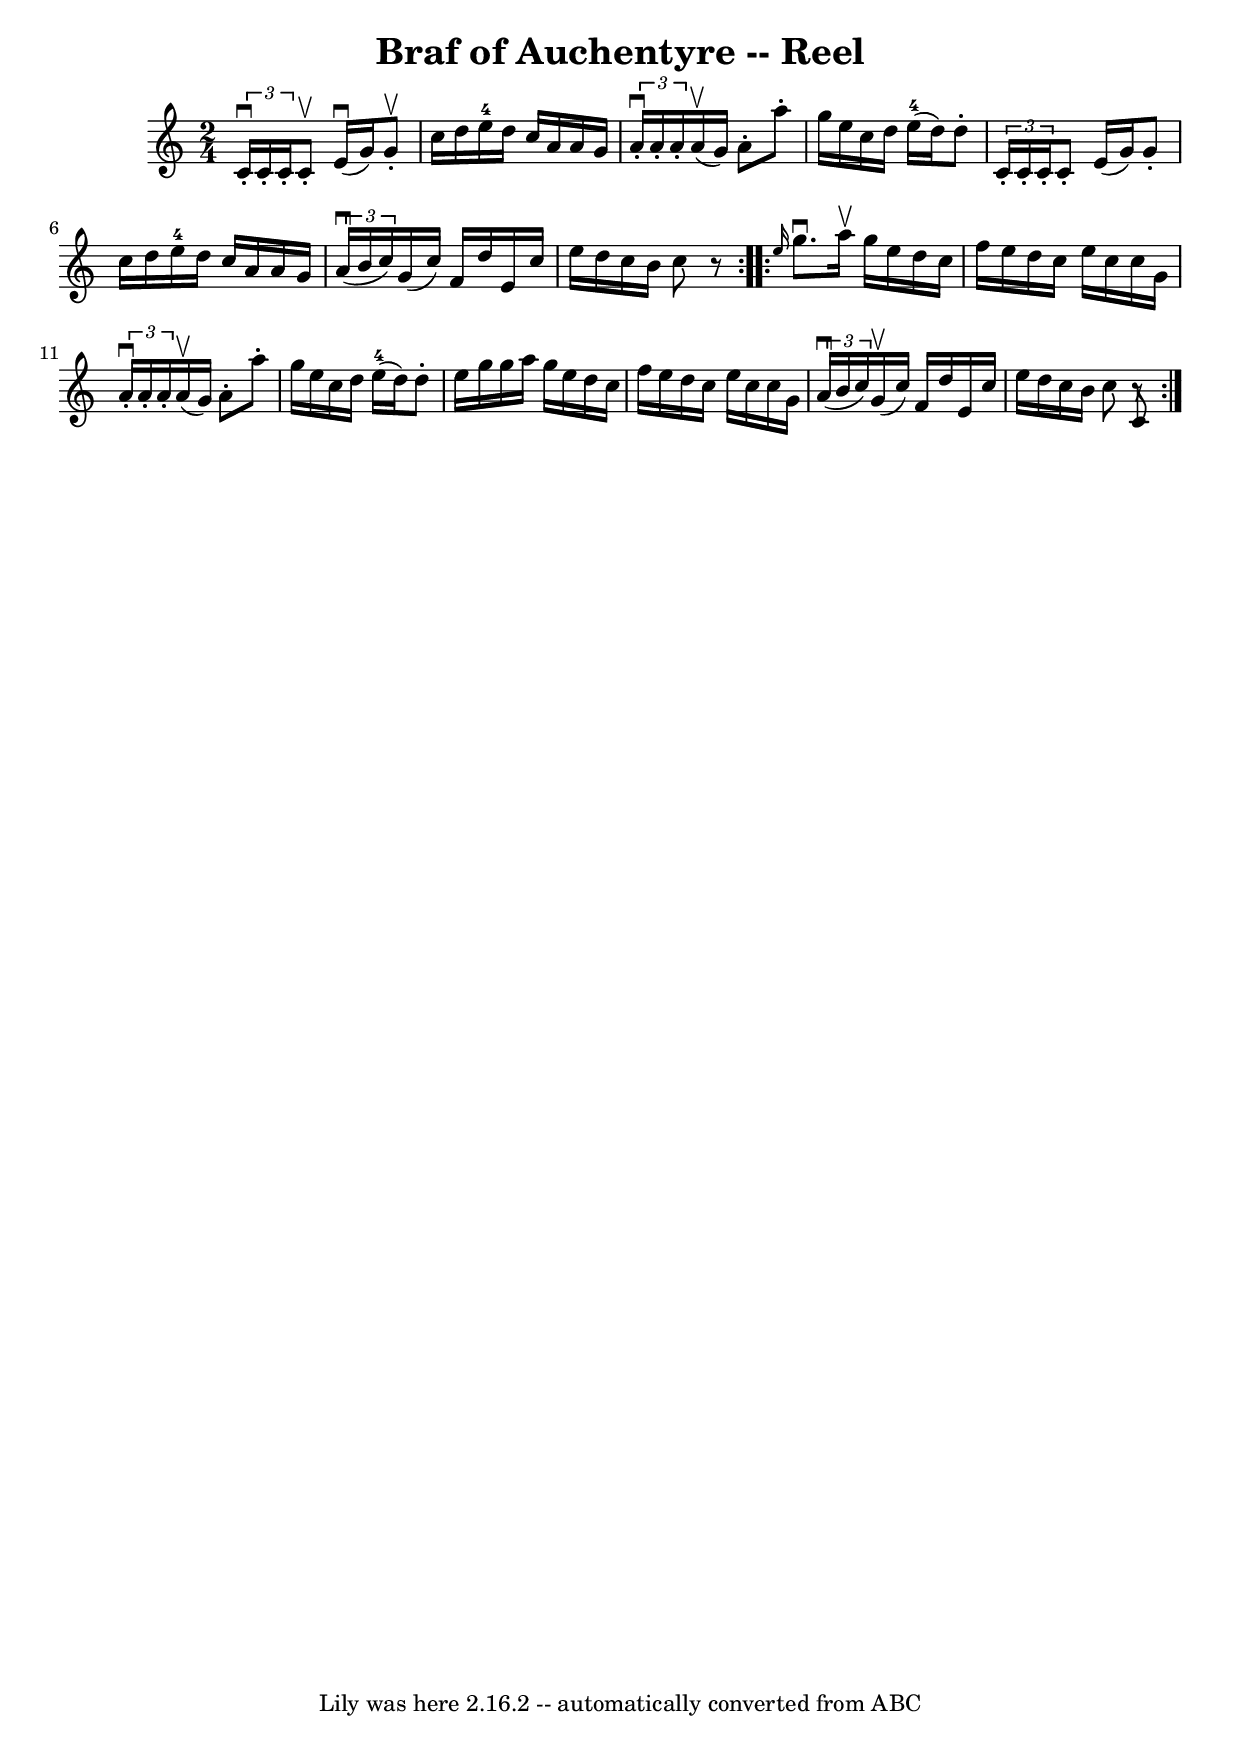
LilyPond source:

\version "2.16.2"
\include "Mammoth.ily"
\header {
  %% book = "Ryan's Mammoth Collection"
  crossRefNumber = "1"
  footnotes = "\\\\315"
  origin = "SCOTCH."
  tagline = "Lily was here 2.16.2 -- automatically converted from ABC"
  title = "Braf of Auchentyre -- Reel"

}
voicedefault =  {



  \repeat volta 2 {

    \time 2/4 
    \key c \major
    \times 2/3 { c'16^\downbow-. c'16-. c'16-. 
	       } c'8^\upbow-. e'16^\downbow(g'16) g'8^\upbow-.    |
    c''16 d''16 e''16-4 d''16 c''16 a'16 a'16 g'16     |
    
    \times 2/3 { a'16^\downbow-. a'16-. a'16-.  	       } a'16^\upbow(g'16) a'8-. a''8-.    |
    g''16 e''16 c''16 d''16 e''16-4(d''16) d''8-.    |
    \times 2/3 { c'16-. c'16 
		 -. c'16-.  	       } c'8-. e'16 (g'16) g'8-.    |
    c''16 d''16 e''16-4 d''16 c''16 a'16 a'16 g'16     |
    
    \times 2/3 { a'16^\downbow(b'16 c''16) 
	       } g'16 (c''16) f'16 d''16 e'16 c''16     |
    e''16 d''16 c''16 b'16  
    c''8    r8   
  }     
  \repeat volta 2 {
    \grace { e''16  
	   } g''8.^\downbow a''16^\upbow g''16 e''16 d''16 c''16     |
    f''16 e''16 d''16 c''16 e''16 c''16 c''16 g'16     |
    \times 2/3 {   
      a'16^\downbow-. a'16-. a'16-. 
    } a'16^\upbow(g'16) a'8-. a''8-.    |
    g''16 e''16 c''16 d''16 e''16-4( d''16) d''8-.    |
    e''16 g''16 g''16 a''16 g''16 e''16 d''16 c''16     |
    f''16 e''16 d''16 c''16 e''16 c''16 c''16 g'16     |
    \times 2/3 { a'16^\downbow(b'16   
		 c''16)  	       } g'16^\upbow(c''16) f'16 d''16 e'16 c''16      |
    e''16 d''16 c''16 b'16 c''8  << c'8    r8  >>   
  }   

}

\score{
  <<

    \context Staff="default"
    {
      \voicedefault 
      
    }

  >>
  \layout {
    
  }
  \midi {
  }

}
